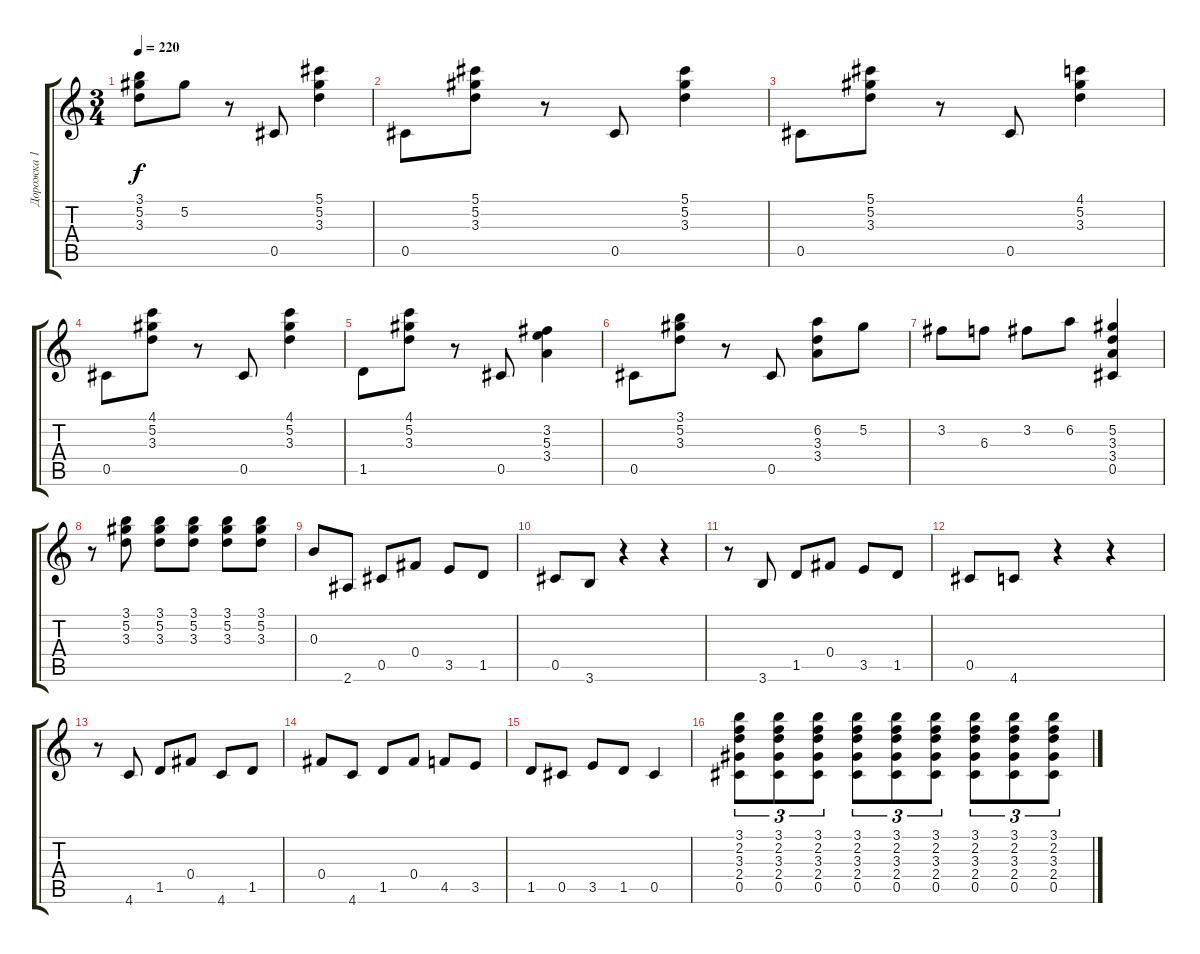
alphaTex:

\track ("Дорожка 1" "Дорожка 1") {instrument acousticguitarnylon}
\staff {score tabs}
\tuning (Ab4 Eb4 B3 Gb3 Db3 Ab2) {hide}
\ts (3 4)
\tempo 220
\clef g2
\ks c
(3.1 5.2 3.3).8{dy f} 5.2.8 r.8 0.5.8 (5.1 5.2 3.3).4 |
0.5.8 (5.1 5.2 3.3).8 r.8 0.5.8 (5.1 5.2 3.3).4 |
0.5.8 (5.1 5.2 3.3).8 r.8 0.5.8 (4.1 5.2 3.3).4 |
0.5.8 (4.1 5.2 3.3).8 r.8 0.5.8 (4.1 5.2 3.3).4 |
1.5.8 (4.1 5.2 3.3).8 r.8 0.5.8 (3.2 5.3 3.4).4 |
0.5.8 (3.1 5.2 3.3).8 r.8 0.5.8 (6.2 3.3 3.4).8 5.2.8 |
3.2.8 6.3.8 3.2.8 6.2.8 (5.2 3.3 3.4 0.5).4 |
r.8 (3.1 5.2 3.3).8 (3.1 5.2 3.3).8 (3.1 5.2 3.3).8 (3.1 5.2 3.3).8 (3.1 5.2 3.3).8 |
0.3.8 2.6.8 0.5.8 0.4.8 3.5.8 1.5.8 |
0.5.8 3.6.8 r.4 r.4 |
r.8 3.6.8 1.5.8 0.4.8 3.5.8 1.5.8 |
0.5.8 4.6.8 r.4 r.4 |
r.8 4.6.8 1.5.8 0.4.8 4.6.8 1.5.8 |
0.4.8 4.6.8 1.5.8 0.4.8 4.5.8 3.5.8 |
1.5.8 0.5.8 3.5.8 1.5.8 0.5.4 |
(3.1 2.2 3.3 2.4 0.5).8{tu (3 2)} (3.1 2.2 3.3 2.4 0.5).8{tu (3 2)} (3.1 2.2 3.3 2.4 0.5).8{tu (3 2)} (3.1 2.2 3.3 2.4 0.5).8{tu (3 2)} (3.1 2.2 3.3 2.4 0.5).8{tu (3 2)} (3.1 2.2 3.3 2.4 0.5).8{tu (3 2)} (3.1 2.2 3.3 2.4 0.5).8{tu (3 2)} (3.1 2.2 3.3 2.4 0.5).8{tu (3 2)} (3.1 2.2 3.3 2.4 0.5).8{tu (3 2)}
